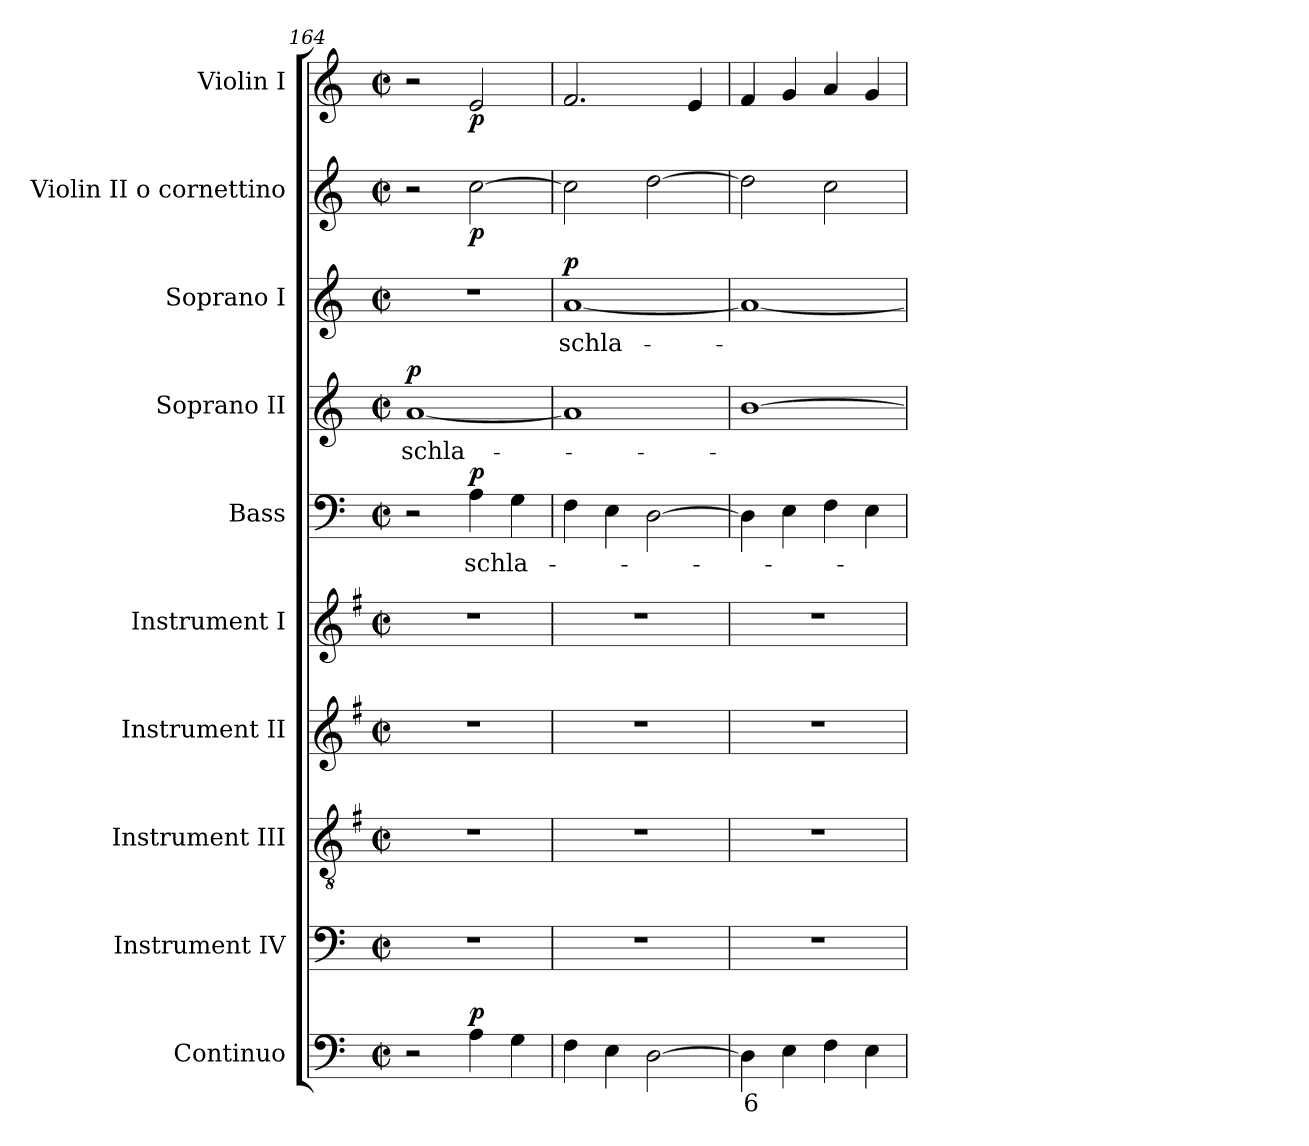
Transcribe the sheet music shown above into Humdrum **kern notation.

**kern	**text	**dynam	**kern	**kern	**kern	**kern	**kern	**text	**dynam	**kern	**text	**dynam	**kern	**text	**dynam	**kern	**dynam	**kern	**dynam
*part10	*part10	*part10	*part9	*part8	*part7	*part6	*part5	*part5	*part5	*part4	*part4	*part4	*part3	*part3	*part3	*part2	*part2	*part1	*part1
*staff10	*staff10	*staff10	*staff9	*staff8	*staff7	*staff6	*staff5	*staff5	*staff5	*staff4	*staff4	*staff4	*staff3	*staff3	*staff3	*staff2	*staff2	*staff1	*staff1
*I"Continuo	*	*	*I"Instrument IV	*I"Instrument III	*I"Instrument II	*I"Instrument I	*I"Bass	*	*	*I"Soprano II	*	*	*I"Soprano I	*	*	*I"Violin II o cornettino	*	*I"Violin I	*
*	*	*	*I'IV	*I'III	*I'II	*I'I	*I'B	*	*	*I'S II	*	*	*I'S I	*	*	*I'Vn II	*	*I'Vn I	*
*clefF4	*	*	*clefF4	*clefGv2	*clefG2	*clefG2	*clefF4	*	*	*clefG2	*	*	*clefG2	*	*	*clefG2	*	*clefG2	*
*	*	*	*	*ITrd4c7	*ITrd4c7	*ITrd4c7	*	*	*	*	*	*	*	*	*	*	*	*	*
*k[]	*	*	*k[]	*k[]	*k[]	*k[]	*k[]	*	*	*k[]	*	*	*k[]	*	*	*k[]	*	*k[]	*
*C:	*	*	*C:	*C:	*C:	*C:	*C:	*	*	*C:	*	*	*C:	*	*	*C:	*	*C:	*
*M2/2	*	*	*M2/2	*M2/2	*M2/2	*M2/2	*M2/2	*	*	*M2/2	*	*	*M2/2	*	*	*M2/2	*	*M2/2	*
*met(c|)	*	*	*met(c|)	*met(c|)	*met(c|)	*met(c|)	*met(c|)	*	*	*met(c|)	*	*	*met(c|)	*	*	*met(c|)	*	*met(c|)	*
=164	=164	=164	=164	=164	=164	=164	=164	=164	=164	=164	=164	=164	=164	=164	=164	=164	=164	=164	=164
!	!	!	!	!	!	!	!	!	!	!	!LO:LY:b	!LO:DY:b	!	!	!	!	!	!	!
2r	.	.	1r	1r	1r	1r	2r	.	.	[1a	schla-	p	1r	.	.	2r	.	2r	.
!	!	!LO:DY:b	!	!	!	!	!	!LO:LY:b	!LO:DY:b	!	!	!	!	!	!	!	!LO:DY:b	!	!LO:DY:b
4A	.	p	.	.	.	.	4A	schla-	p	.	.	.	.	.	.	[2cc	p	2e	p
4G	.	.	.	.	.	.	4G	.	.	.	.	.	.	.	.	.	.	.	.
=165	=165	=165	=165	=165	=165	=165	=165	=165	=165	=165	=165	=165	=165	=165	=165	=165	=165	=165	=165
!	!	!	!	!	!	!	!	!	!	!	!	!	!	!LO:LY:b	!LO:DY:b	!	!	!	!
4F	.	.	1r	1r	1r	1r	4F	.	.	1a]	.	.	[1a	schla-	p	2cc]	.	2.f	.
4E	.	.	.	.	.	.	4E	.	.	.	.	.	.	.	.	.	.	.	.
[2D	.	.	.	.	.	.	[2D	.	.	.	.	.	.	.	.	[2dd	.	.	.
.	.	.	.	.	.	.	.	.	.	.	.	.	.	.	.	.	.	4e	.
=166	=166	=166	=166	=166	=166	=166	=166	=166	=166	=166	=166	=166	=166	=166	=166	=166	=166	=166	=166
!	!LO:LY:b	!	!	!	!	!	!	!	!	!	!	!	!	!	!	!	!	!	!
4D]	6	.	1r	1r	1r	1r	4D]	.	.	[1b	.	.	1a_	.	.	2dd]	.	4f	.
4E	.	.	.	.	.	.	4E	.	.	.	.	.	.	.	.	.	.	4g	.
4F	.	.	.	.	.	.	4F	.	.	.	.	.	.	.	.	2cc	.	4a	.
4E	.	.	.	.	.	.	4E	.	.	.	.	.	.	.	.	.	.	4g	.
=	=	=	=	=	=	=	=	=	=	=	=	=	=	=	=	=	=	=	=
*-	*-	*-	*-	*-	*-	*-	*-	*-	*-	*-	*-	*-	*-	*-	*-	*-	*-	*-	*-
